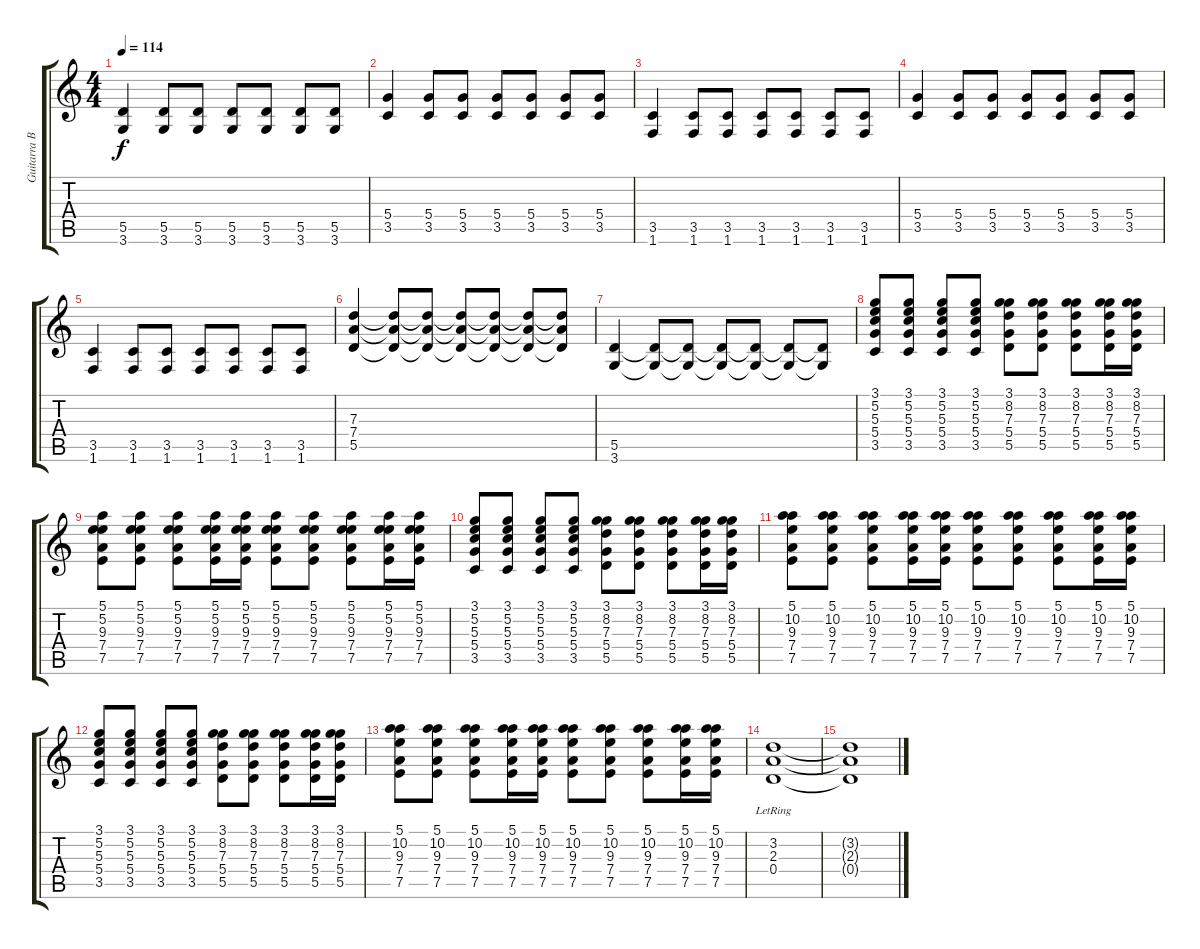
\track ("Guitarra Base" "Guitarra B") {instrument overdrivenguitar}
\staff {score tabs}
\tuning (E4 B3 G3 D3 A2 E2) {hide}
\ts (4 4)
\tempo 114
\clef g2
\ks c
(5.5 3.6).4{dy f} (5.5 3.6).8 (5.5 3.6).8 (5.5 3.6).8 (5.5 3.6).8 (5.5 3.6).8 (5.5 3.6).8 |
(5.4 3.5).4 (5.4 3.5).8 (5.4 3.5).8 (5.4 3.5).8 (5.4 3.5).8 (5.4 3.5).8 (5.4 3.5).8 |
(3.5 1.6).4 (3.5 1.6).8 (3.5 1.6).8 (3.5 1.6).8 (3.5 1.6).8 (3.5 1.6).8 (3.5 1.6).8 |
(5.4 3.5).4 (5.4 3.5).8 (5.4 3.5).8 (5.4 3.5).8 (5.4 3.5).8 (5.4 3.5).8 (5.4 3.5).8 |
(3.5 1.6).4 (3.5 1.6).8 (3.5 1.6).8 (3.5 1.6).8 (3.5 1.6).8 (3.5 1.6).8 (3.5 1.6).8 |
(7.3 7.4 5.5).4 (7.3{t} 7.4{t} 5.5{t}).8 (7.3{t} 7.4{t} 5.5{t}).8 (7.3{t} 7.4{t} 5.5{t}).8 (7.3{t} 7.4{t} 5.5{t}).8 (7.3{t} 7.4{t} 5.5{t}).8 (7.3{t} 7.4{t} 5.5{t}).8 |
(5.5 3.6).4 (5.5{t} 3.6{t}).8 (5.5{t} 3.6{t}).8 (5.5{t} 3.6{t}).8 (5.5{t} 3.6{t}).8 (5.5{t} 3.6{t}).8 (5.5{t} 3.6{t}).8 |
(3.1 5.2 5.3 5.4 3.5).8 (3.1 5.2 5.3 5.4 3.5).8 (3.1 5.2 5.3 5.4 3.5).8 (3.1 5.2 5.3 5.4 3.5).8 (3.1 8.2 7.3 5.4 5.5).8 (3.1 8.2 7.3 5.4 5.5).8 (3.1 8.2 7.3 5.4 5.5).8 (3.1 8.2 7.3 5.4 5.5).16 (3.1 8.2 7.3 5.4 5.5).16 |
(5.1 5.2 9.3 7.4 7.5).8 (5.1 5.2 9.3 7.4 7.5).8 (5.1 5.2 9.3 7.4 7.5).8 (5.1 5.2 9.3 7.4 7.5).16 (5.1 5.2 9.3 7.4 7.5).16 (5.1 5.2 9.3 7.4 7.5).8 (5.1 5.2 9.3 7.4 7.5).8 (5.1 5.2 9.3 7.4 7.5).8 (5.1 5.2 9.3 7.4 7.5).16 (5.1 5.2 9.3 7.4 7.5).16 |
(3.1 5.2 5.3 5.4 3.5).8 (3.1 5.2 5.3 5.4 3.5).8 (3.1 5.2 5.3 5.4 3.5).8 (3.1 5.2 5.3 5.4 3.5).8 (3.1 8.2 7.3 5.4 5.5).8 (3.1 8.2 7.3 5.4 5.5).8 (3.1 8.2 7.3 5.4 5.5).8 (3.1 8.2 7.3 5.4 5.5).16 (3.1 8.2 7.3 5.4 5.5).16 |
(5.1 10.2 9.3 7.4 7.5).8 (5.1 10.2 9.3 7.4 7.5).8 (5.1 10.2 9.3 7.4 7.5).8 (5.1 10.2 9.3 7.4 7.5).16 (5.1 10.2 9.3 7.4 7.5).16 (5.1 10.2 9.3 7.4 7.5).8 (5.1 10.2 9.3 7.4 7.5).8 (5.1 10.2 9.3 7.4 7.5).8 (5.1 10.2 9.3 7.4 7.5).16 (5.1 10.2 9.3 7.4 7.5).16 |
(3.1 5.2 5.3 5.4 3.5).8 (3.1 5.2 5.3 5.4 3.5).8 (3.1 5.2 5.3 5.4 3.5).8 (3.1 5.2 5.3 5.4 3.5).8 (3.1 8.2 7.3 5.4 5.5).8 (3.1 8.2 7.3 5.4 5.5).8 (3.1 8.2 7.3 5.4 5.5).8 (3.1 8.2 7.3 5.4 5.5).16 (3.1 8.2 7.3 5.4 5.5).16 |
(5.1 10.2 9.3 7.4 7.5).8 (5.1 10.2 9.3 7.4 7.5).8 (5.1 10.2 9.3 7.4 7.5).8 (5.1 10.2 9.3 7.4 7.5).16 (5.1 10.2 9.3 7.4 7.5).16 (5.1 10.2 9.3 7.4 7.5).8 (5.1 10.2 9.3 7.4 7.5).8 (5.1 10.2 9.3 7.4 7.5).8 (5.1 10.2 9.3 7.4 7.5).16 (5.1 10.2 9.3 7.4 7.5).16 |
(3.2{lr} 2.3{lr} 0.4{lr}).1 |
(3.2{t} 2.3{t} 0.4{t}).1
